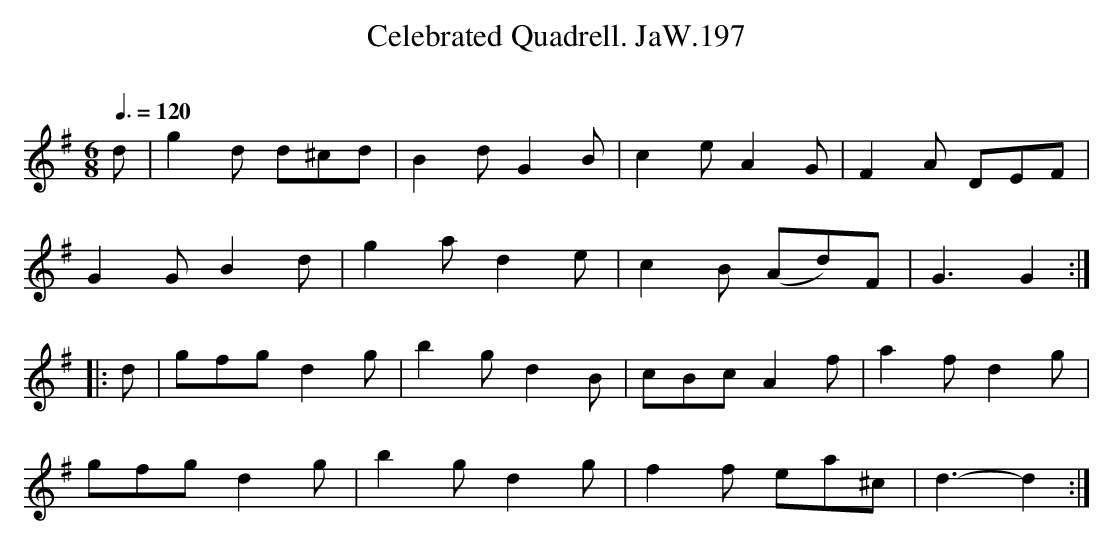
X:1
T:Celebrated Quadrell. JaW.197
M:6/8
L:1/8
Q:3/8=120
O:
K:G
d|g2d d^cd|B2d G2B|c2e A2G|F2A DEF|
G2G B2d|g2a d2e|c2B (Ad)F|G3 G2:|
|:d|gfg d2g|b2g d2B|cBc A2f|a2f d2g|
gfg d2g|b2g d2g|f2f ea^c|d3-d2:|
